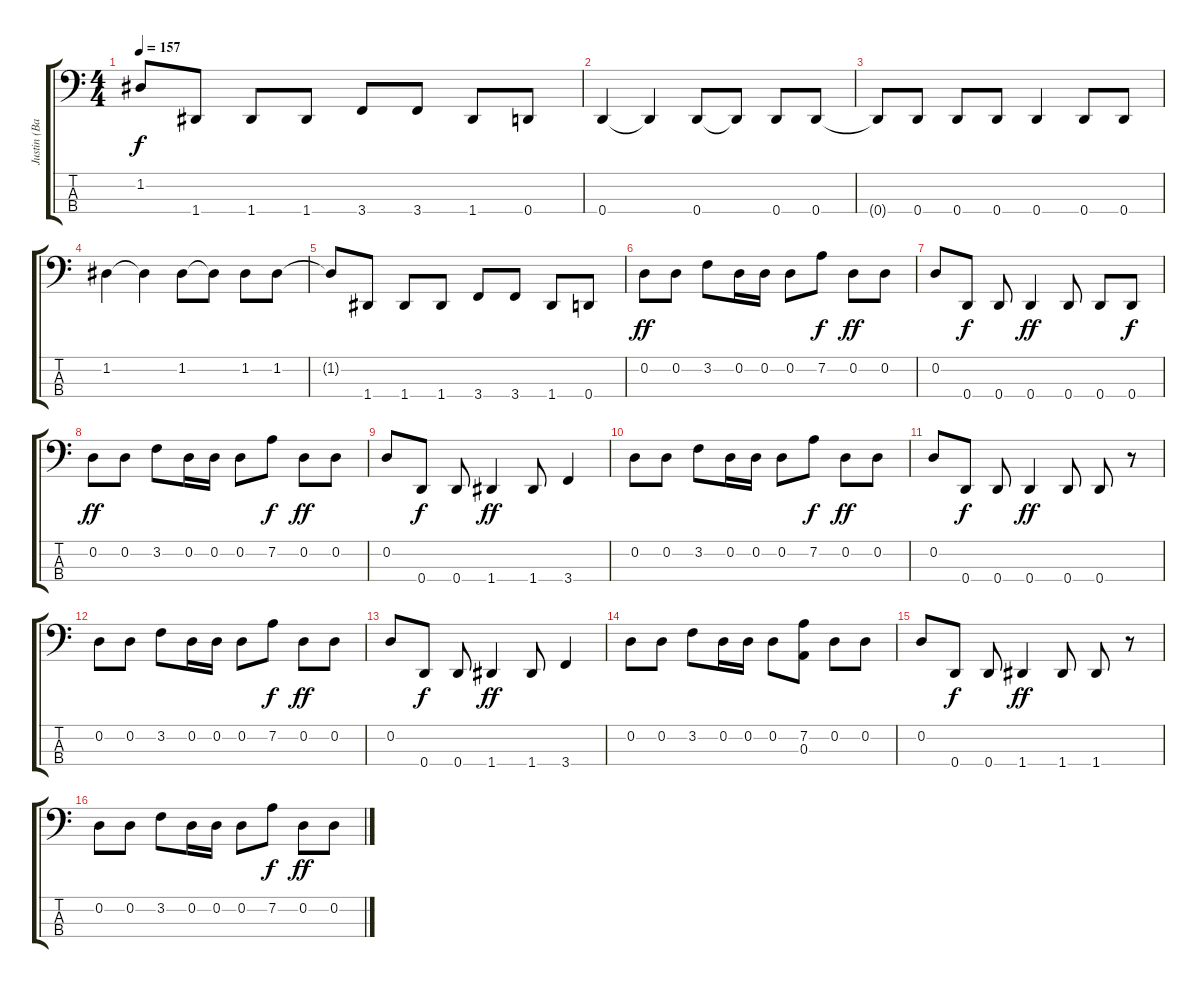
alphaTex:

\track ("Justin (Bass)" "Justin (Ba") {instrument slapbass1}
\staff {score tabs}
\tuning (G2 D2 A1 D1) {hide}
\ts (4 4)
\tempo 157
\clef f4
\ks c
1.2{t}.8{dy f} 1.4.8 1.4.8 1.4.8 3.4.8 3.4.8 1.4.8 0.4.8 |
0.4.4{instrument electricbasspick} 0.4{t}.4 0.4.8 0.4{t}.8 0.4.8 0.4.8 |
0.4{t}.8 0.4.8 0.4.8 0.4.8 0.4.4 0.4.8 0.4.8 |
1.2.4{instrument electricbasspick} 1.2{t}.4 1.2.8 1.2{t}.8 1.2.8 1.2.8 |
1.2{t}.8 1.4.8 1.4.8 1.4.8 3.4.8 3.4.8 1.4.8 0.4.8 |
0.2.8{dy ff instrument electricbasspick} 0.2.8 3.2.8 0.2.16 0.2.16 0.2.8 7.2.8{dy f} 0.2.8{dy ff} 0.2.8 |
0.2.8 0.4.8{dy f} 0.4.8 0.4.4{dy ff} 0.4.8 0.4.8 0.4.8{dy f} |
0.2.8{dy ff} 0.2.8 3.2.8 0.2.16 0.2.16 0.2.8 7.2.8{dy f} 0.2.8{dy ff} 0.2.8 |
0.2.8 0.4.8{dy f} 0.4.8 1.4.4{dy ff} 1.4.8 3.4.4 |
0.2.8 0.2.8 3.2.8 0.2.16 0.2.16 0.2.8 7.2.8{dy f} 0.2.8{dy ff} 0.2.8 |
0.2.8 0.4.8{dy f} 0.4.8 0.4.4{dy ff} 0.4.8 0.4.8 r.8 |
0.2.8 0.2.8 3.2.8 0.2.16 0.2.16 0.2.8 7.2.8{dy f} 0.2.8{dy ff} 0.2.8 |
0.2.8 0.4.8{dy f} 0.4.8 1.4.4{dy ff} 1.4.8 3.4.4 |
0.2.8 0.2.8 3.2.8 0.2.16 0.2.16 0.2.8 (7.2 0.3).8 0.2.8 0.2.8 |
0.2.8 0.4.8{dy f} 0.4.8 1.4.4{dy ff} 1.4.8 1.4.8 r.8 |
0.2.8 0.2.8 3.2.8 0.2.16 0.2.16 0.2.8 7.2.8{dy f} 0.2.8{dy ff} 0.2.8
